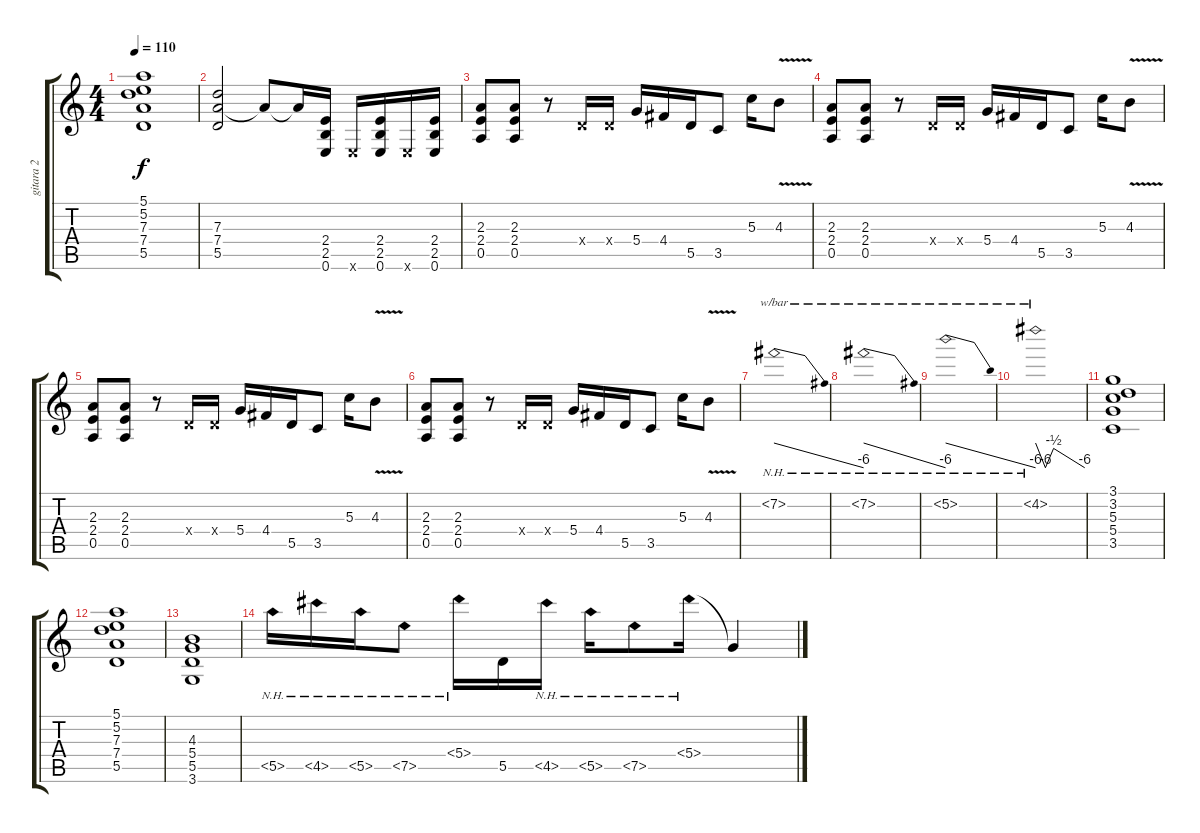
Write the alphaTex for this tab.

\track ("gitara 2" "gitara 2") {instrument overdrivenguitar}
\staff {score tabs}
\tuning (E4 B3 G3 D3 A2 E2) {hide}
\ts (4 4)
\tempo 110
\clef g2
\ks c
(5.1 5.2 7.3 7.4 5.5).1{dy f} |
(7.3 7.4 5.5).2 7.4{t}.8 7.4{t}.16 (2.4 2.5 0.6).16 0.6{x}.16 (2.4 2.5 0.6).16 0.6{x}.16 (2.4 2.5 0.6).16 |
(2.3 2.4 0.5).8 (2.3 2.4 0.5).8 r.8 0.4{x}.16 0.4{x}.16 5.4.16 4.4.16 5.5.16 3.5.8 5.3.16 4.3{v}.8 |
(2.3 2.4 0.5).8 (2.3 2.4 0.5).8 r.8 0.4{x}.16 0.4{x}.16 5.4.16 4.4.16 5.5.16 3.5.8 5.3.16 4.3{v}.8 |
(2.3 2.4 0.5).8 (2.3 2.4 0.5).8 r.8 0.4{x}.16 0.4{x}.16 5.4.16 4.4.16 5.5.16 3.5.8 5.3.16 4.3{v}.8 |
(2.3 2.4 0.5).8 (2.3 2.4 0.5).8 r.8 0.4{x}.16 0.4{x}.16 5.4.16 4.4.16 5.5.16 3.5.8 5.3.16 4.3{v}.8 |
7.2{nh}.1{tbe (dive default 0 0 60 -24)} |
7.2{nh}.1{tbe (dive default 0 0 60 -24)} |
5.2{nh}.1{tbe (dive default 0 0 60 -24)} |
4.2{nh}.1{tbe (custom default 0 0 12 -24 22 -2 60 -24)} |
(3.1 3.2 5.3 5.4 3.5).1 |
(5.1 5.2 7.3 7.4 5.5).1 |
(4.3 5.4 5.5 3.6).1 |
5.5{nh}.16 4.5{nh}.16 5.5{nh}.16 7.5{nh}.8 5.4{nh}.16 5.5.16 4.5{nh}.16 5.5{nh}.16 7.5{nh}.8 5.4{nh}.16 5.4{t}.4
